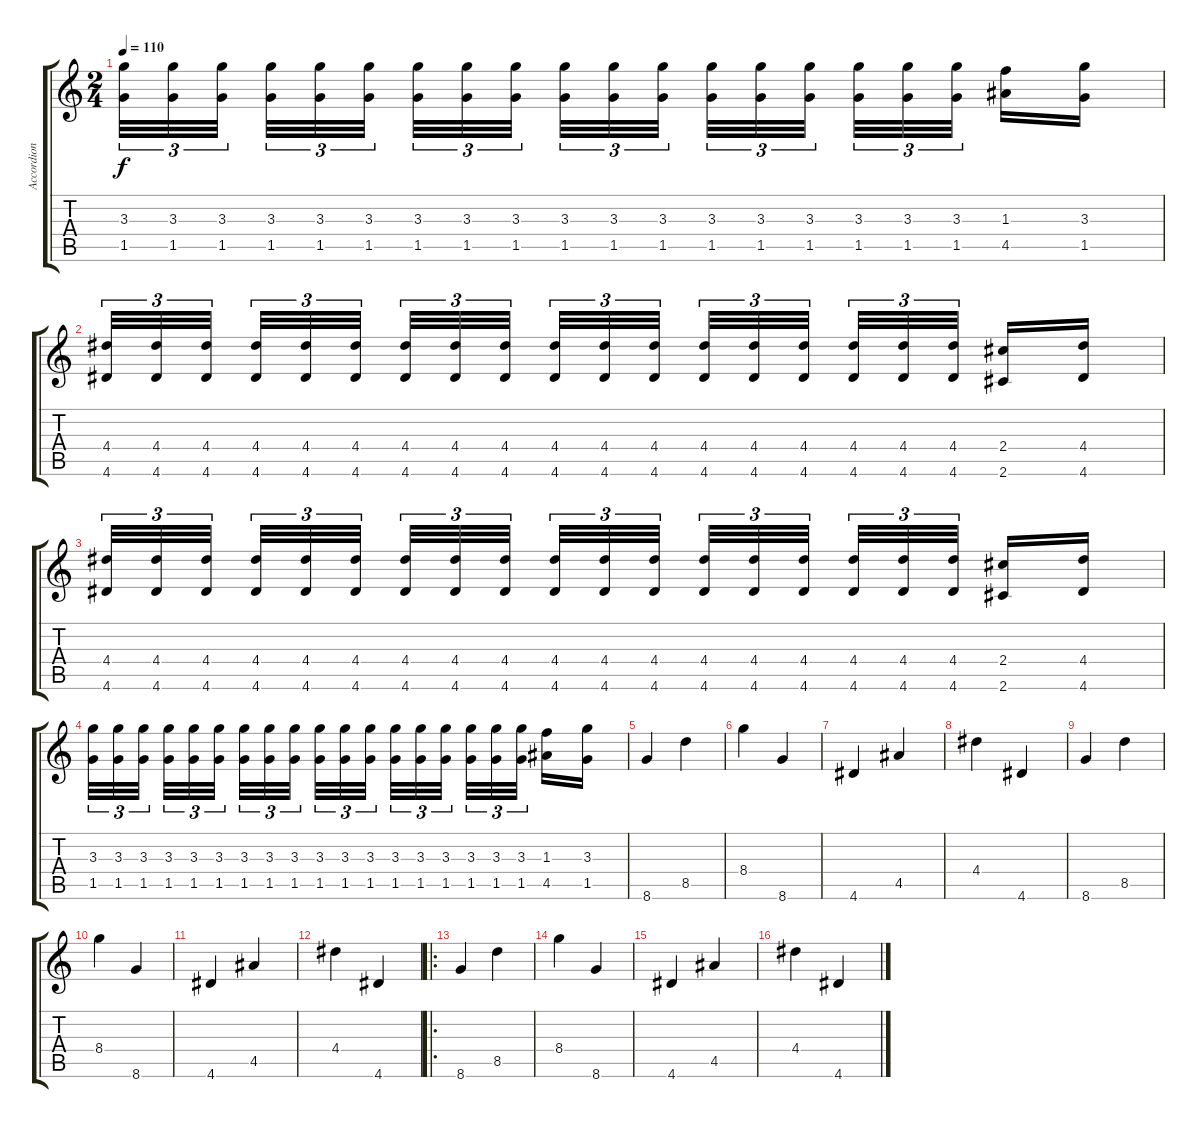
\track ("Accordion" "Accordion") {instrument accordion}
\staff {score tabs}
\tuning (Db6 Ab5 E5 B4 Gb4 B3) {hide}
\ts (2 4)
\tempo 110
\clef g2
\ks c
(3.3 1.5).32{tu (3 2) dy f} (3.3 1.5).32{tu (3 2)} (3.3 1.5).32{tu (3 2)} (3.3 1.5).32{tu (3 2)} (3.3 1.5).32{tu (3 2)} (3.3 1.5).32{tu (3 2)} (3.3 1.5).32{tu (3 2)} (3.3 1.5).32{tu (3 2)} (3.3 1.5).32{tu (3 2)} (3.3 1.5).32{tu (3 2)} (3.3 1.5).32{tu (3 2)} (3.3 1.5).32{tu (3 2)} (3.3 1.5).32{tu (3 2)} (3.3 1.5).32{tu (3 2)} (3.3 1.5).32{tu (3 2)} (3.3 1.5).32{tu (3 2)} (3.3 1.5).32{tu (3 2)} (3.3 1.5).32{tu (3 2)} (1.3 4.5).16 (3.3 1.5).16 |
(4.4 4.6).32{tu (3 2)} (4.4 4.6).32{tu (3 2)} (4.4 4.6).32{tu (3 2)} (4.4 4.6).32{tu (3 2)} (4.4 4.6).32{tu (3 2)} (4.4 4.6).32{tu (3 2)} (4.4 4.6).32{tu (3 2)} (4.4 4.6).32{tu (3 2)} (4.4 4.6).32{tu (3 2)} (4.4 4.6).32{tu (3 2)} (4.4 4.6).32{tu (3 2)} (4.4 4.6).32{tu (3 2)} (4.4 4.6).32{tu (3 2)} (4.4 4.6).32{tu (3 2)} (4.4 4.6).32{tu (3 2)} (4.4 4.6).32{tu (3 2)} (4.4 4.6).32{tu (3 2)} (4.4 4.6).32{tu (3 2)} (2.4 2.6).16 (4.4 4.6).16 |
(4.4 4.6).32{tu (3 2)} (4.4 4.6).32{tu (3 2)} (4.4 4.6).32{tu (3 2)} (4.4 4.6).32{tu (3 2)} (4.4 4.6).32{tu (3 2)} (4.4 4.6).32{tu (3 2)} (4.4 4.6).32{tu (3 2)} (4.4 4.6).32{tu (3 2)} (4.4 4.6).32{tu (3 2)} (4.4 4.6).32{tu (3 2)} (4.4 4.6).32{tu (3 2)} (4.4 4.6).32{tu (3 2)} (4.4 4.6).32{tu (3 2)} (4.4 4.6).32{tu (3 2)} (4.4 4.6).32{tu (3 2)} (4.4 4.6).32{tu (3 2)} (4.4 4.6).32{tu (3 2)} (4.4 4.6).32{tu (3 2)} (2.4 2.6).16 (4.4 4.6).16 |
(3.3 1.5).32{tu (3 2)} (3.3 1.5).32{tu (3 2)} (3.3 1.5).32{tu (3 2)} (3.3 1.5).32{tu (3 2)} (3.3 1.5).32{tu (3 2)} (3.3 1.5).32{tu (3 2)} (3.3 1.5).32{tu (3 2)} (3.3 1.5).32{tu (3 2)} (3.3 1.5).32{tu (3 2)} (3.3 1.5).32{tu (3 2)} (3.3 1.5).32{tu (3 2)} (3.3 1.5).32{tu (3 2)} (3.3 1.5).32{tu (3 2)} (3.3 1.5).32{tu (3 2)} (3.3 1.5).32{tu (3 2)} (3.3 1.5).32{tu (3 2)} (3.3 1.5).32{tu (3 2)} (3.3 1.5).32{tu (3 2)} (1.3 4.5).16 (3.3 1.5).16 |
8.6.4 8.5.4 |
8.4.4 8.6.4 |
4.6.4 4.5.4 |
4.4.4 4.6.4 |
8.6.4 8.5.4 |
8.4.4 8.6.4 |
4.6.4 4.5.4 |
4.4.4 4.6.4 |
\ro
8.6.4 8.5.4 |
8.4.4 8.6.4 |
4.6.4 4.5.4 |
4.4.4 4.6.4
